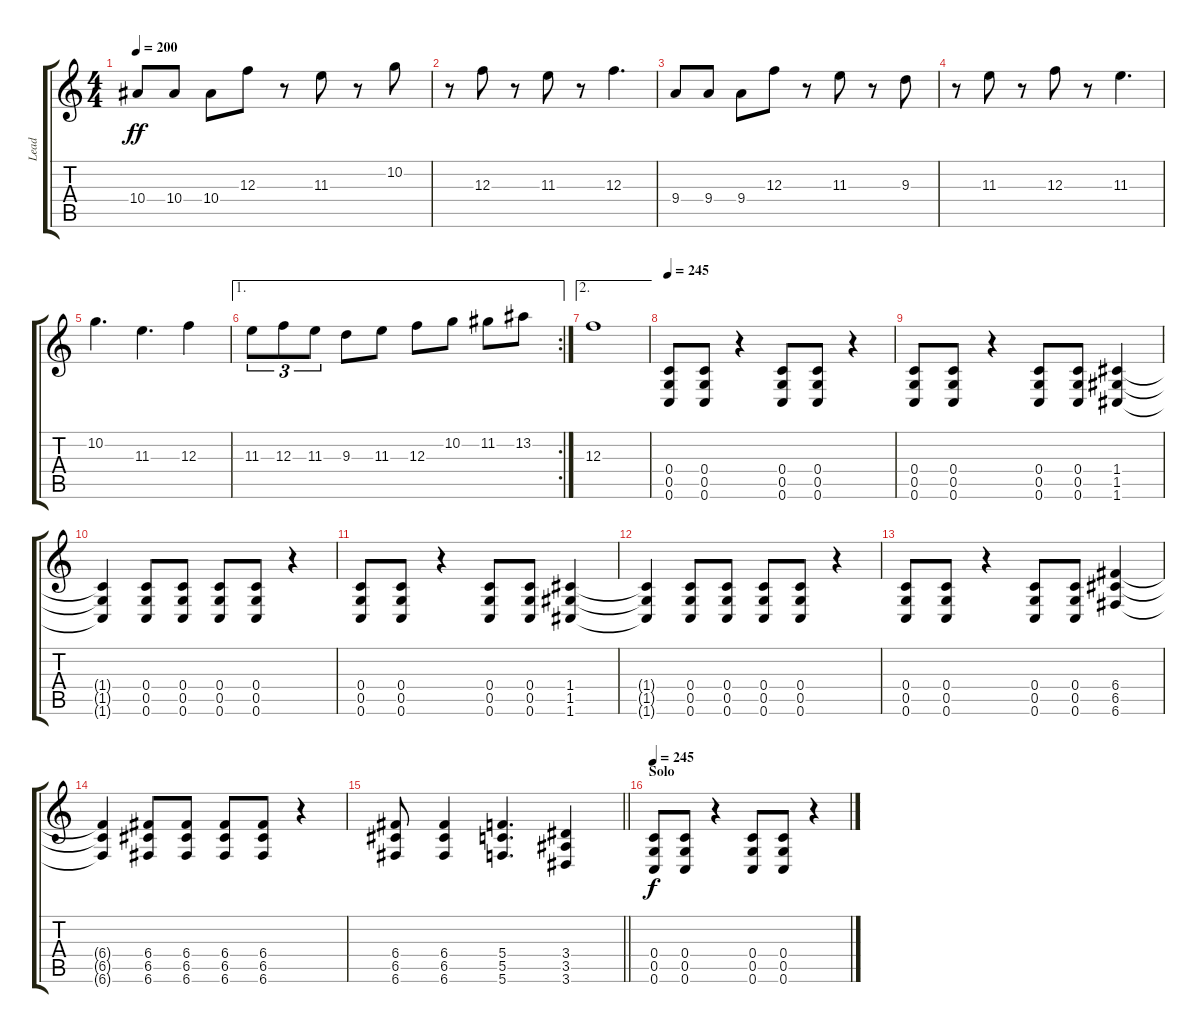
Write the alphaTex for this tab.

\track ("Lead" "Lead") {instrument overdrivenguitar}
\staff {score tabs}
\tuning (D4 A3 F3 C3 G2 C2) {hide}
\ts (4 4)
\tempo 200
\clef g2
\ks c
10.4.8{dy ff} 10.4.8 10.4.8 12.3.8 r.8 11.3.8 r.8 10.2.8 |
r.8 12.3.8 r.8 11.3.8 r.8 12.3.4{d} |
9.4.8 9.4.8 9.4.8 12.3.8 r.8 11.3.8 r.8 9.3.8 |
r.8 11.3.8 r.8 12.3.8 r.8 11.3.4{d} |
10.2.4{d} 11.3.4{d} 12.3.4 |
\ae 1
\rc 2
11.3.8{tu (3 2)} 12.3.8{tu (3 2)} 11.3.8{tu (3 2)} 9.3.8 11.3.8 12.3.8 10.2.8 11.2.8 13.2.8 |
\ae 2
12.3.1 |
\tempo 245
(0.4 0.5 0.6).8 (0.4 0.5 0.6).8 r.4 (0.4 0.5 0.6).8 (0.4 0.5 0.6).8 r.4 |
(0.4 0.5 0.6).8 (0.4 0.5 0.6).8 r.4 (0.4 0.5 0.6).8 (0.4 0.5 0.6).8 (1.4 1.5 1.6).4 |
(1.4{t} 1.5{t} 1.6{t}).4 (0.4 0.5 0.6).8 (0.4 0.5 0.6).8 (0.4 0.5 0.6).8 (0.4 0.5 0.6).8 r.4 |
(0.4 0.5 0.6).8 (0.4 0.5 0.6).8 r.4 (0.4 0.5 0.6).8 (0.4 0.5 0.6).8 (1.4 1.5 1.6).4 |
(1.4{t} 1.5{t} 1.6{t}).4 (0.4 0.5 0.6).8 (0.4 0.5 0.6).8 (0.4 0.5 0.6).8 (0.4 0.5 0.6).8 r.4 |
(0.4 0.5 0.6).8 (0.4 0.5 0.6).8 r.4 (0.4 0.5 0.6).8 (0.4 0.5 0.6).8 (6.4 6.5 6.6).4 |
(6.4{t} 6.5{t} 6.6{t}).4 (6.4 6.5 6.6).8 (6.4 6.5 6.6).8 (6.4 6.5 6.6).8 (6.4 6.5 6.6).8 r.4 |
\barLineRight lightlight
(6.4 6.5 6.6).8 (6.4 6.5 6.6).4 (5.4 5.5 5.6).4{d} (3.4 3.5 3.6).4 |
\section ("" "Solo")
\tempo 245
(0.4 0.5 0.6).8{dy f} (0.4 0.5 0.6).8 r.4 (0.4 0.5 0.6).8 (0.4 0.5 0.6).8 r.4
